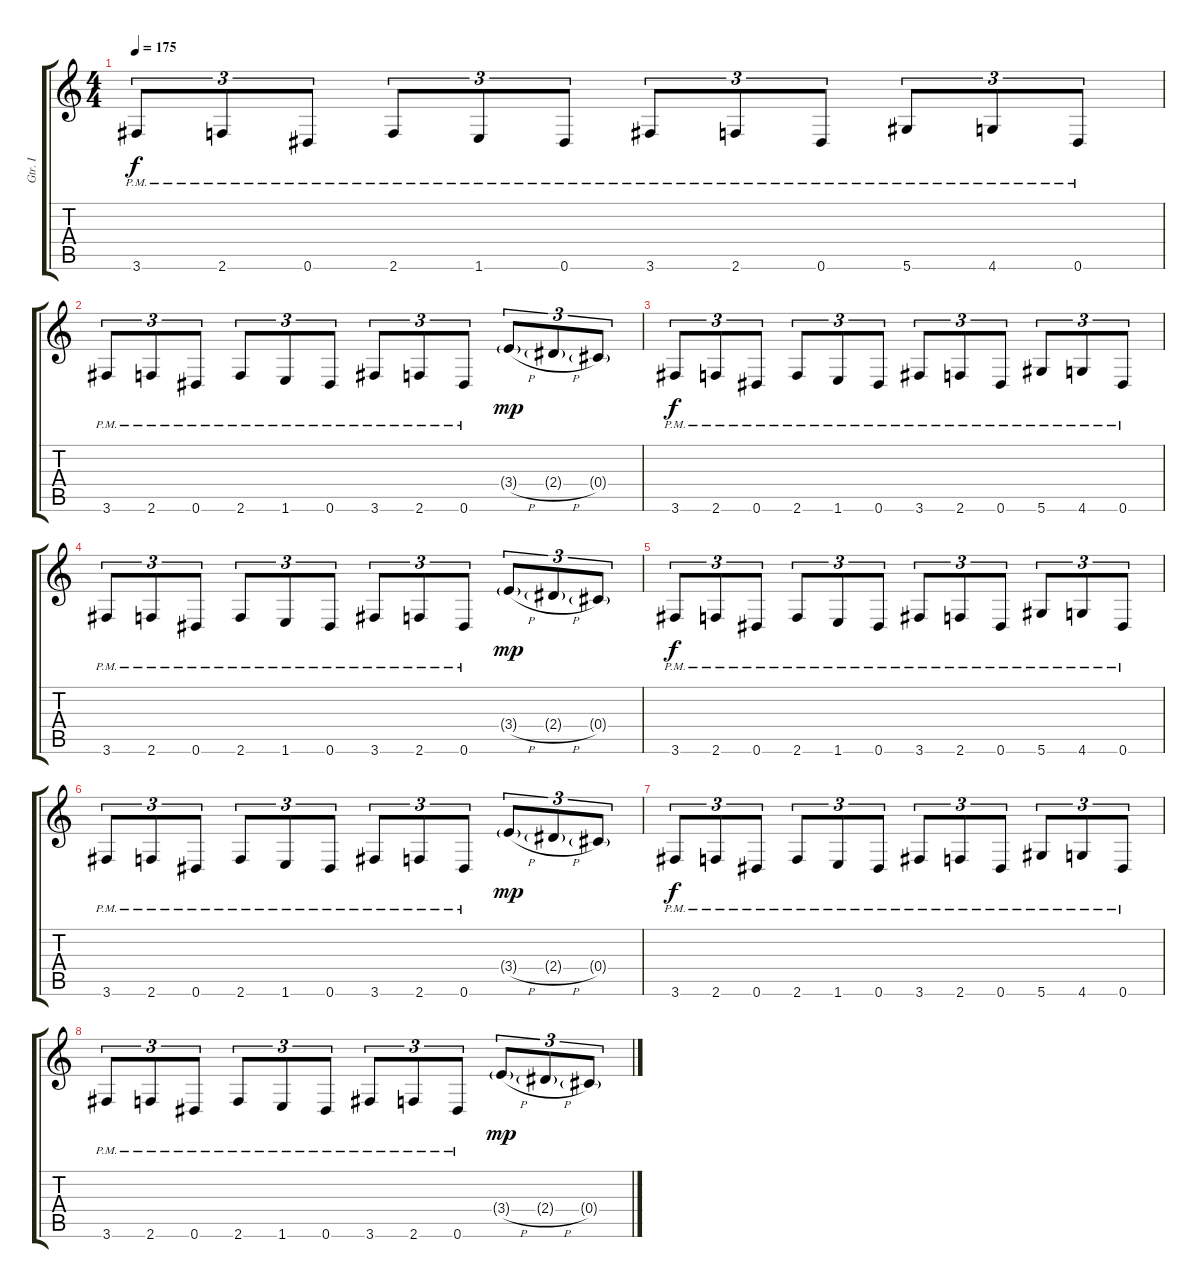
\track ("Gtr. I" "Gtr. I") {instrument overdrivenguitar}
\staff {score tabs}
\tuning (Eb4 Bb3 Gb3 Db3 Ab2 Eb2) {hide}
\ts (4 4)
\tempo 175
\clef g2
\ks c
3.6{pm}.8{tu (3 2) dy f} 2.6{pm}.8{tu (3 2)} 0.6{pm}.8{tu (3 2)} 2.6{pm}.8{tu (3 2)} 1.6{pm}.8{tu (3 2)} 0.6{pm}.8{tu (3 2)} 3.6{pm}.8{tu (3 2)} 2.6{pm}.8{tu (3 2)} 0.6{pm}.8{tu (3 2)} 5.6{pm}.8{tu (3 2)} 4.6{pm}.8{tu (3 2)} 0.6{pm}.8{tu (3 2)} |
3.6{pm}.8{tu (3 2)} 2.6{pm}.8{tu (3 2)} 0.6{pm}.8{tu (3 2)} 2.6{pm}.8{tu (3 2)} 1.6{pm}.8{tu (3 2)} 0.6{pm}.8{tu (3 2)} 3.6{pm}.8{tu (3 2)} 2.6{pm}.8{tu (3 2)} 0.6{pm}.8{tu (3 2)} 3.4{h g}.8{tu (3 2) dy mp} 2.4{h g}.8{tu (3 2)} 0.4{g}.8{tu (3 2)} |
3.6{pm}.8{tu (3 2) dy f} 2.6{pm}.8{tu (3 2)} 0.6{pm}.8{tu (3 2)} 2.6{pm}.8{tu (3 2)} 1.6{pm}.8{tu (3 2)} 0.6{pm}.8{tu (3 2)} 3.6{pm}.8{tu (3 2)} 2.6{pm}.8{tu (3 2)} 0.6{pm}.8{tu (3 2)} 5.6{pm}.8{tu (3 2)} 4.6{pm}.8{tu (3 2)} 0.6{pm}.8{tu (3 2)} |
3.6{pm}.8{tu (3 2)} 2.6{pm}.8{tu (3 2)} 0.6{pm}.8{tu (3 2)} 2.6{pm}.8{tu (3 2)} 1.6{pm}.8{tu (3 2)} 0.6{pm}.8{tu (3 2)} 3.6{pm}.8{tu (3 2)} 2.6{pm}.8{tu (3 2)} 0.6{pm}.8{tu (3 2)} 3.4{h g}.8{tu (3 2) dy mp} 2.4{h g}.8{tu (3 2)} 0.4{g}.8{tu (3 2)} |
3.6{pm}.8{tu (3 2) dy f} 2.6{pm}.8{tu (3 2)} 0.6{pm}.8{tu (3 2)} 2.6{pm}.8{tu (3 2)} 1.6{pm}.8{tu (3 2)} 0.6{pm}.8{tu (3 2)} 3.6{pm}.8{tu (3 2)} 2.6{pm}.8{tu (3 2)} 0.6{pm}.8{tu (3 2)} 5.6{pm}.8{tu (3 2)} 4.6{pm}.8{tu (3 2)} 0.6{pm}.8{tu (3 2)} |
3.6{pm}.8{tu (3 2)} 2.6{pm}.8{tu (3 2)} 0.6{pm}.8{tu (3 2)} 2.6{pm}.8{tu (3 2)} 1.6{pm}.8{tu (3 2)} 0.6{pm}.8{tu (3 2)} 3.6{pm}.8{tu (3 2)} 2.6{pm}.8{tu (3 2)} 0.6{pm}.8{tu (3 2)} 3.4{h g}.8{tu (3 2) dy mp} 2.4{h g}.8{tu (3 2)} 0.4{g}.8{tu (3 2)} |
3.6{pm}.8{tu (3 2) dy f} 2.6{pm}.8{tu (3 2)} 0.6{pm}.8{tu (3 2)} 2.6{pm}.8{tu (3 2)} 1.6{pm}.8{tu (3 2)} 0.6{pm}.8{tu (3 2)} 3.6{pm}.8{tu (3 2)} 2.6{pm}.8{tu (3 2)} 0.6{pm}.8{tu (3 2)} 5.6{pm}.8{tu (3 2)} 4.6{pm}.8{tu (3 2)} 0.6{pm}.8{tu (3 2)} |
3.6{pm}.8{tu (3 2)} 2.6{pm}.8{tu (3 2)} 0.6{pm}.8{tu (3 2)} 2.6{pm}.8{tu (3 2)} 1.6{pm}.8{tu (3 2)} 0.6{pm}.8{tu (3 2)} 3.6{pm}.8{tu (3 2)} 2.6{pm}.8{tu (3 2)} 0.6{pm}.8{tu (3 2)} 3.4{h g}.8{tu (3 2) dy mp} 2.4{h g}.8{tu (3 2)} 0.4{g}.8{tu (3 2)}
